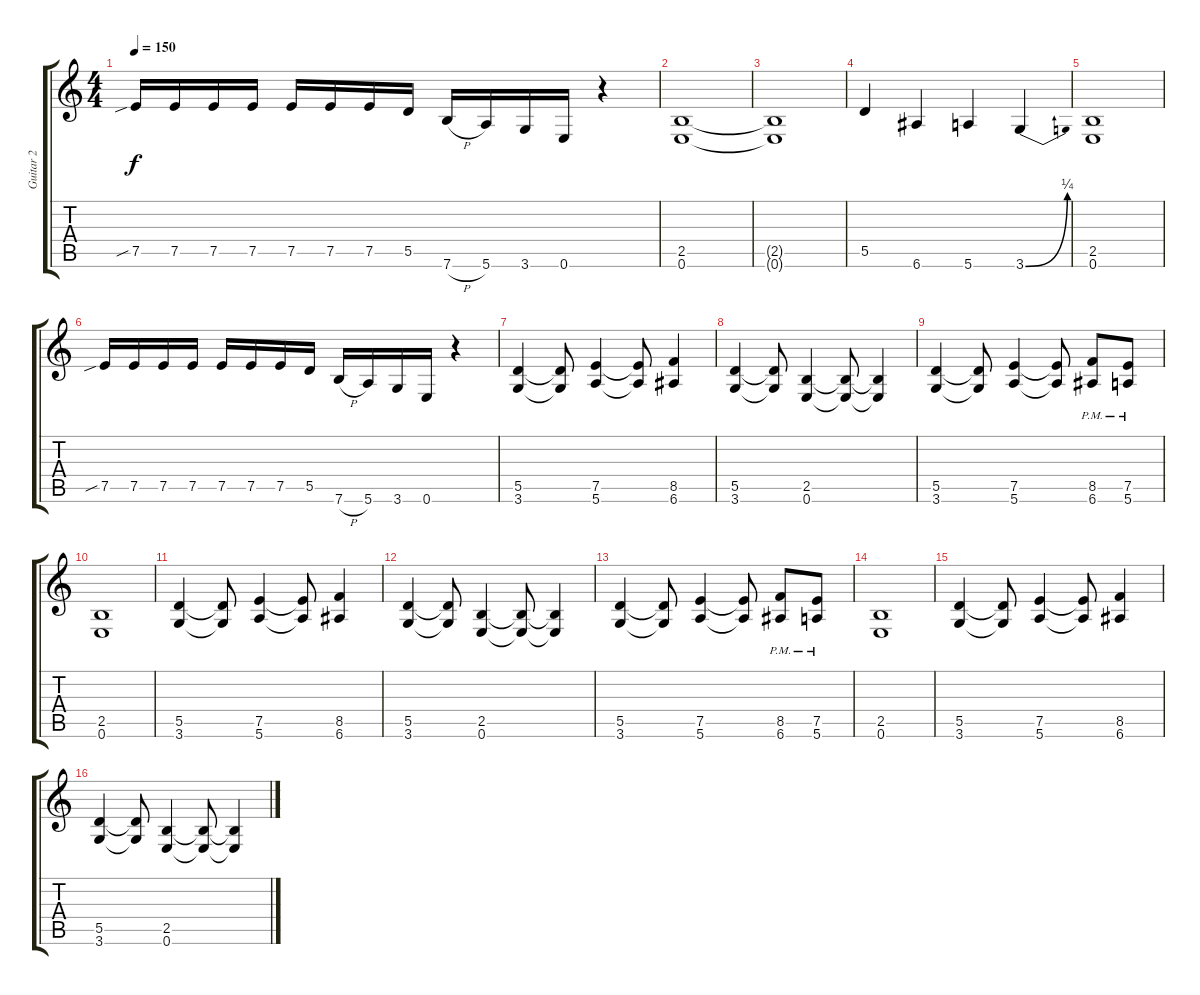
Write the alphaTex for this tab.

\track ("Guitar 2" "Guitar 2") {instrument overdrivenguitar}
\staff {score tabs}
\tuning (E4 B3 G3 D3 A2 E2) {hide}
\ts (4 4)
\tempo 150
\clef g2
\ks c
7.5{sib}.16{dy f} 7.5.16 7.5.16 7.5.16 7.5.16 7.5.16 7.5.16 5.5.16 7.6{h}.16 5.6.16 3.6.16 0.6.16 r.4 |
(2.5 0.6).1 |
(2.5{t} 0.6{t}).1 |
5.5.4 6.6.4 5.6.4 3.6{be (bend 0 0 60 1)}.4 |
(2.5 0.6).1 |
7.5{sib}.16 7.5.16 7.5.16 7.5.16 7.5.16 7.5.16 7.5.16 5.5.16 7.6{h}.16 5.6.16 3.6.16 0.6.16 r.4 |
(5.5 3.6).4 (5.5{t} 3.6{t}).8 (7.5 5.6).4 (7.5{t} 5.6{t}).8 (8.5 6.6).4 |
(5.5 3.6).4 (5.5{t} 3.6{t}).8 (2.5 0.6).4 (2.5{t} 0.6{t}).8 (2.5{t} 0.6{t}).4 |
(5.5 3.6).4 (5.5{t} 3.6{t}).8 (7.5 5.6).4 (7.5{t} 5.6{t}).8 (8.5{pm} 6.6{pm}).8 (7.5{pm} 5.6{pm}).8 |
(2.5 0.6).1 |
(5.5 3.6).4 (5.5{t} 3.6{t}).8 (7.5 5.6).4 (7.5{t} 5.6{t}).8 (8.5 6.6).4 |
(5.5 3.6).4 (5.5{t} 3.6{t}).8 (2.5 0.6).4 (2.5{t} 0.6{t}).8 (2.5{t} 0.6{t}).4 |
(5.5 3.6).4 (5.5{t} 3.6{t}).8 (7.5 5.6).4 (7.5{t} 5.6{t}).8 (8.5{pm} 6.6{pm}).8 (7.5{pm} 5.6{pm}).8 |
(2.5 0.6).1 |
(5.5 3.6).4 (5.5{t} 3.6{t}).8 (7.5 5.6).4 (7.5{t} 5.6{t}).8 (8.5 6.6).4 |
(5.5 3.6).4 (5.5{t} 3.6{t}).8 (2.5 0.6).4 (2.5{t} 0.6{t}).8 (2.5{t} 0.6{t}).4
